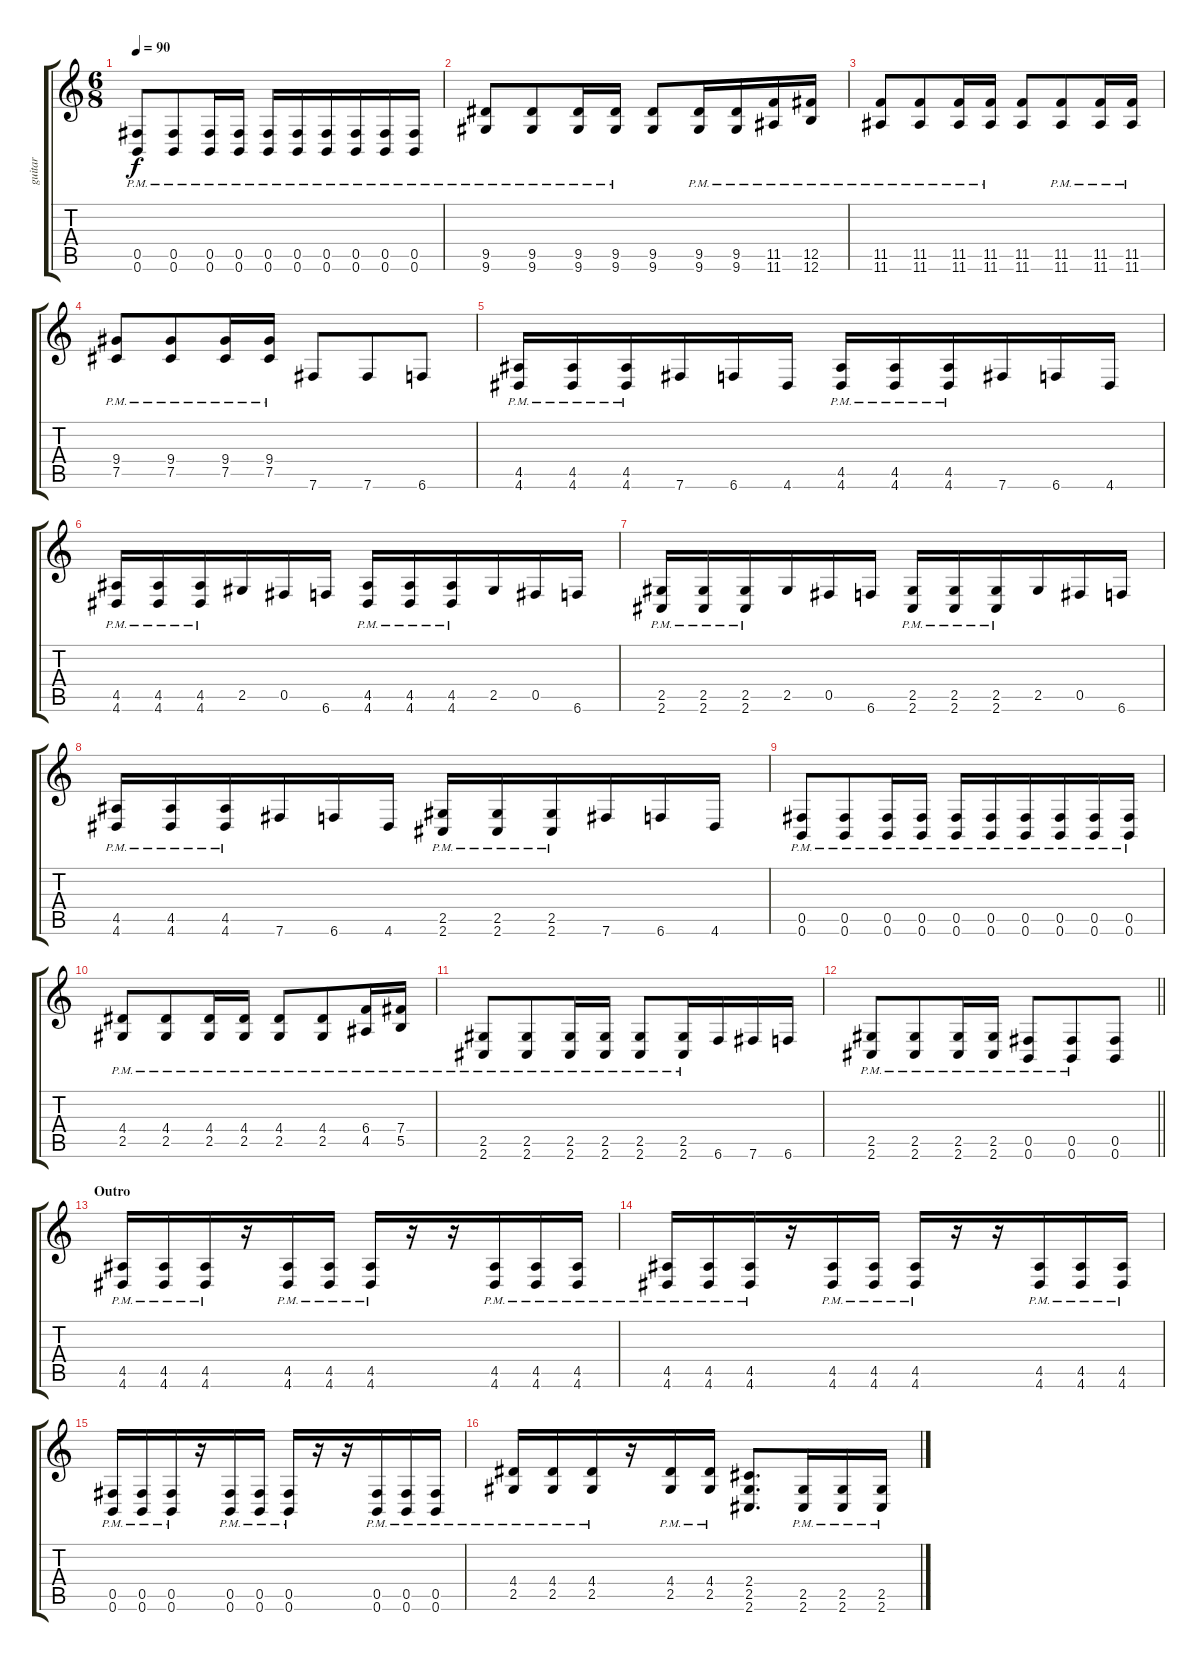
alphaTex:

\track ("guitar" "guitar") {instrument distortionguitar}
\staff {score tabs}
\tuning (Db4 Ab3 E3 B2 Gb2 B1) {hide}
\ts (6 8)
\tempo 90
\clef g2
\ks c
(0.5{pm} 0.6{pm}).8{dy f} (0.5{pm} 0.6{pm}).8 (0.5{pm} 0.6{pm}).16 (0.5{pm} 0.6{pm}).16 (0.5{pm} 0.6{pm}).16 (0.5{pm} 0.6{pm}).16 (0.5{pm} 0.6{pm}).16 (0.5{pm} 0.6{pm}).16 (0.5{pm} 0.6{pm}).16 (0.5{pm} 0.6{pm}).16 |
(9.5{pm} 9.6{pm}).8 (9.5{pm} 9.6{pm}).8 (9.5{pm} 9.6{pm}).16 (9.5{pm} 9.6{pm}).16 (9.5 9.6).8 (9.5{pm} 9.6{pm}).16 (9.5{pm} 9.6{pm}).16 (11.5{pm} 11.6{pm}).16 (12.5{pm} 12.6{pm}).16 |
(11.5{pm} 11.6{pm}).8 (11.5{pm} 11.6{pm}).8 (11.5{pm} 11.6{pm}).16 (11.5{pm} 11.6{pm}).16 (11.5 11.6).8 (11.5{pm} 11.6{pm}).8 (11.5{pm} 11.6{pm}).16 (11.5{pm} 11.6{pm}).16 |
(9.4{pm} 7.5{pm}).8 (9.4{pm} 7.5{pm}).8 (9.4{pm} 7.5{pm}).16 (9.4{pm} 7.5{pm}).16 7.6.8 7.6.8 6.6.8 |
(4.5{pm} 4.6{pm}).16 (4.5{pm} 4.6{pm}).16 (4.5{pm} 4.6{pm}).16 7.6.16 6.6.16 4.6.16 (4.5{pm} 4.6{pm}).16 (4.5{pm} 4.6{pm}).16 (4.5{pm} 4.6{pm}).16 7.6.16 6.6.16 4.6.16 |
(4.5{pm} 4.6{pm}).16 (4.5{pm} 4.6{pm}).16 (4.5{pm} 4.6{pm}).16 2.5.16 0.5.16 6.6.16 (4.5{pm} 4.6{pm}).16 (4.5{pm} 4.6{pm}).16 (4.5{pm} 4.6{pm}).16 2.5.16 0.5.16 6.6.16 |
(2.5{pm} 2.6{pm}).16 (2.5{pm} 2.6{pm}).16 (2.5{pm} 2.6{pm}).16 2.5.16 0.5.16 6.6.16 (2.5{pm} 2.6{pm}).16 (2.5{pm} 2.6{pm}).16 (2.5{pm} 2.6{pm}).16 2.5.16 0.5.16 6.6.16 |
(4.5{pm} 4.6{pm}).16 (4.5{pm} 4.6{pm}).16 (4.5{pm} 4.6{pm}).16 7.6.16 6.6.16 4.6.16 (2.5{pm} 2.6{pm}).16 (2.5{pm} 2.6{pm}).16 (2.5{pm} 2.6{pm}).16 7.6.16 6.6.16 4.6.16 |
(0.5{pm} 0.6{pm}).8 (0.5{pm} 0.6{pm}).8 (0.5{pm} 0.6{pm}).16 (0.5{pm} 0.6{pm}).16 (0.5{pm} 0.6{pm}).16 (0.5{pm} 0.6{pm}).16 (0.5{pm} 0.6{pm}).16 (0.5{pm} 0.6{pm}).16 (0.5{pm} 0.6{pm}).16 (0.5{pm} 0.6{pm}).16 |
(4.4{pm} 2.5{pm}).8 (4.4{pm} 2.5{pm}).8 (4.4{pm} 2.5{pm}).16 (4.4{pm} 2.5{pm}).16 (4.4{pm} 2.5{pm}).8 (4.4{pm} 2.5{pm}).8 (6.4{pm} 4.5{pm}).16 (7.4{pm} 5.5{pm}).16 |
(2.5{pm} 2.6{pm}).8 (2.5{pm} 2.6{pm}).8 (2.5{pm} 2.6{pm}).16 (2.5{pm} 2.6{pm}).16 (2.5{pm} 2.6{pm}).8 (2.5{pm} 2.6{pm}).16 6.6.16 7.6.16 6.6.16 |
\barLineRight lightlight
(2.5{pm} 2.6{pm}).8 (2.5{pm} 2.6{pm}).8 (2.5{pm} 2.6{pm}).16 (2.5{pm} 2.6{pm}).16 (0.5{pm} 0.6{pm}).8 (0.5{pm} 0.6{pm}).8 (0.5 0.6).8 |
\section ("" "Outro")
(4.5{pm} 4.6{pm}).16 (4.5{pm} 4.6{pm}).16 (4.5{pm} 4.6{pm}).16 r.16 (4.5{pm} 4.6{pm}).16 (4.5{pm} 4.6{pm}).16 (4.5{pm} 4.6{pm}).16 r.16 r.16 (4.5{pm} 4.6{pm}).16 (4.5{pm} 4.6{pm}).16 (4.5{pm} 4.6{pm}).16 |
(4.5{pm} 4.6{pm}).16 (4.5{pm} 4.6{pm}).16 (4.5{pm} 4.6{pm}).16 r.16 (4.5{pm} 4.6{pm}).16 (4.5{pm} 4.6{pm}).16 (4.5{pm} 4.6{pm}).16 r.16 r.16 (4.5{pm} 4.6{pm}).16 (4.5{pm} 4.6{pm}).16 (4.5{pm} 4.6{pm}).16 |
(0.5{pm} 0.6{pm}).16 (0.5{pm} 0.6{pm}).16 (0.5{pm} 0.6{pm}).16 r.16 (0.5{pm} 0.6{pm}).16 (0.5{pm} 0.6{pm}).16 (0.5{pm} 0.6{pm}).16 r.16 r.16 (0.5{pm} 0.6{pm}).16 (0.5{pm} 0.6{pm}).16 (0.5{pm} 0.6{pm}).16 |
(4.4{pm} 2.5{pm}).16 (4.4{pm} 2.5{pm}).16 (4.4{pm} 2.5{pm}).16 r.16 (4.4{pm} 2.5{pm}).16 (4.4{pm} 2.5{pm}).16 (2.4 2.5 2.6).8{d} (2.5{pm} 2.6{pm}).16 (2.5{pm} 2.6{pm}).16 (2.5{pm} 2.6{pm}).16
